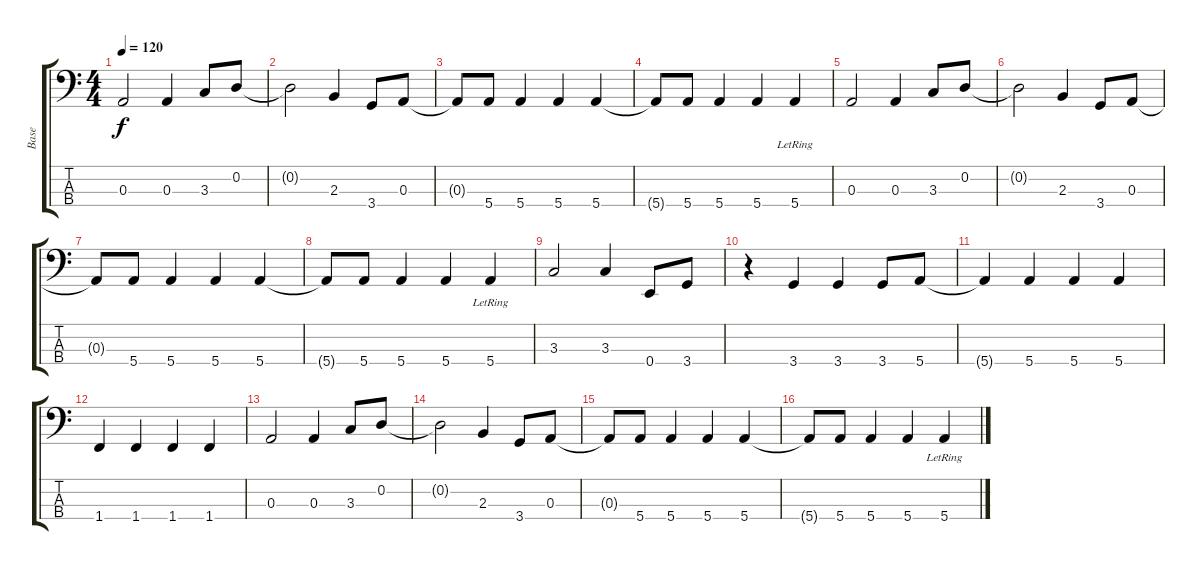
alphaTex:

\track ("Base" "Base") {instrument distortionguitar}
\staff {score tabs}
\tuning (G2 D2 A1 E1) {hide}
\ts (4 4)
\tempo 120
\clef f4
\ks c
0.3.2{dy f} 0.3.4 3.3.8 0.2.8 |
0.2{t}.2 2.3.4 3.4.8 0.3.8 |
0.3{t}.8 5.4.8 5.4.4 5.4.4 5.4.4 |
5.4{t}.8 5.4.8 5.4.4 5.4.4 5.4{lr}.4 |
0.3.2 0.3.4 3.3.8 0.2.8 |
0.2{t}.2 2.3.4 3.4.8 0.3.8 |
0.3{t}.8 5.4.8 5.4.4 5.4.4 5.4.4 |
5.4{t}.8 5.4.8 5.4.4 5.4.4 5.4{lr}.4 |
3.3.2 3.3.4 0.4.8 3.4.8 |
r.4 3.4.4 3.4.4 3.4.8 5.4.8 |
5.4{t}.4 5.4.4 5.4.4 5.4.4 |
1.4.4 1.4.4 1.4.4 1.4.4 |
0.3.2 0.3.4 3.3.8 0.2.8 |
0.2{t}.2 2.3.4 3.4.8 0.3.8 |
0.3{t}.8 5.4.8 5.4.4 5.4.4 5.4.4 |
5.4{t}.8 5.4.8 5.4.4 5.4.4 5.4{lr}.4
